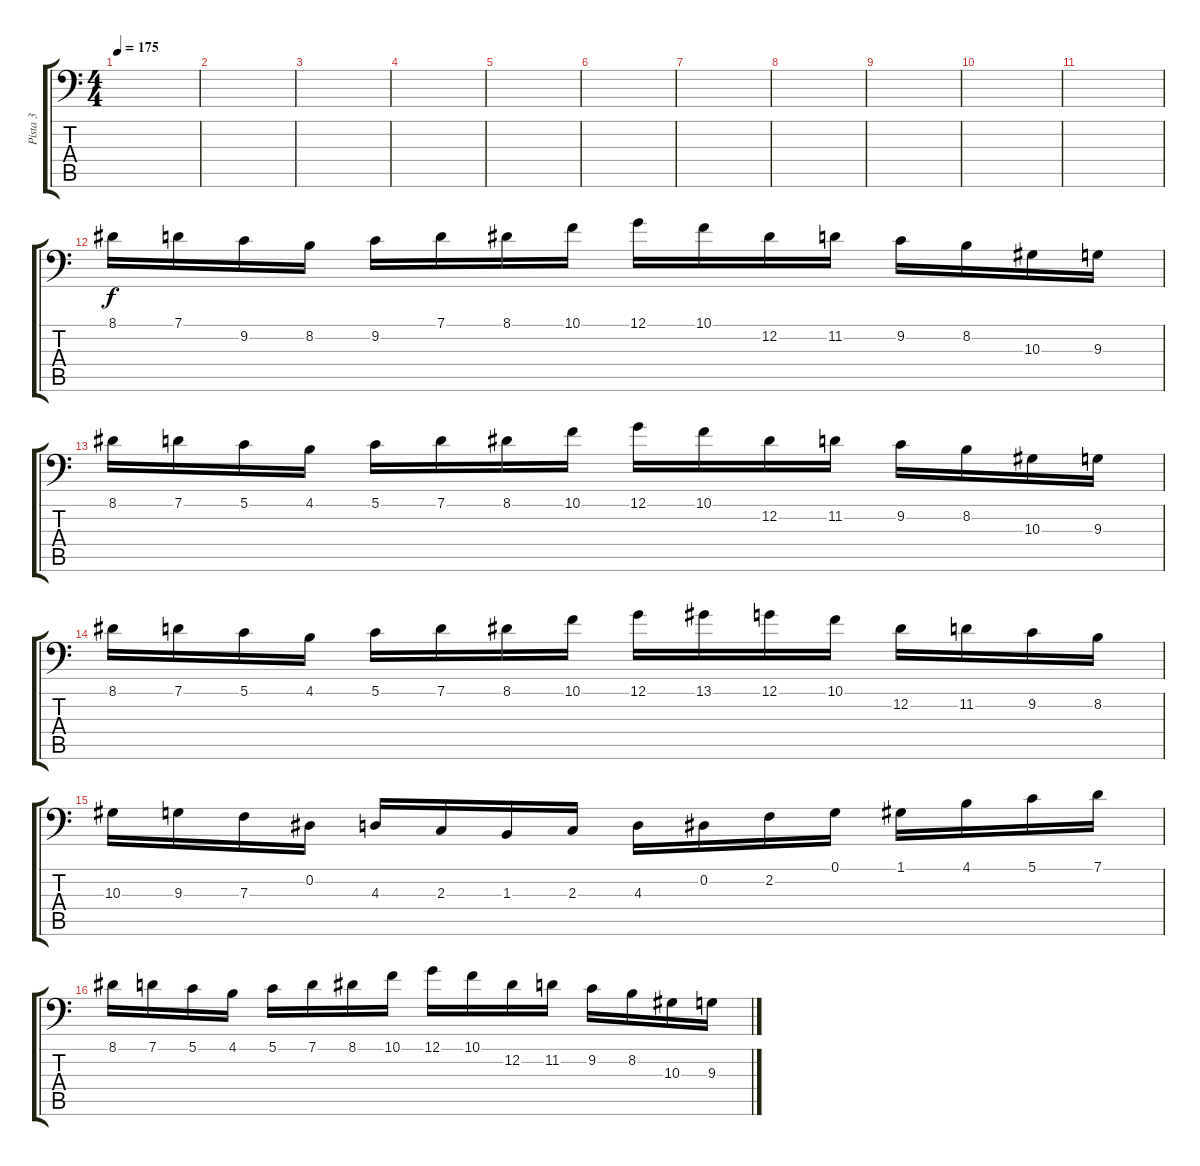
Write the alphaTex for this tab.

\track ("Pista 3" "Pista 3") {instrument lead2sawtooth}
\staff {score tabs}
\tuning (G3 Eb3 Bb2 F2 C2 G1) {hide}
\ts (4 4)
\tempo 175
\clef f4
\ks c
|
|
|
|
|
|
|
|
|
|
|
8.1.16 7.1.16 9.2.16 8.2.16 9.2.16 7.1.16 8.1.16 10.1.16 12.1.16 10.1.16 12.2.16 11.2.16 9.2.16 8.2.16 10.3.16 9.3.16 |
8.1.16 7.1.16 5.1.16 4.1.16 5.1.16 7.1.16 8.1.16 10.1.16 12.1.16 10.1.16 12.2.16 11.2.16 9.2.16 8.2.16 10.3.16 9.3.16 |
8.1.16 7.1.16 5.1.16 4.1.16 5.1.16 7.1.16 8.1.16 10.1.16 12.1.16 13.1.16 12.1.16 10.1.16 12.2.16 11.2.16 9.2.16 8.2.16 |
10.3.16 9.3.16 7.3.16 0.2.16 4.3.16 2.3.16 1.3.16 2.3.16 4.3.16 0.2.16 2.2.16 0.1.16 1.1.16 4.1.16 5.1.16 7.1.16 |
8.1.16 7.1.16 5.1.16 4.1.16 5.1.16 7.1.16 8.1.16 10.1.16 12.1.16 10.1.16 12.2.16 11.2.16 9.2.16 8.2.16 10.3.16 9.3.16
